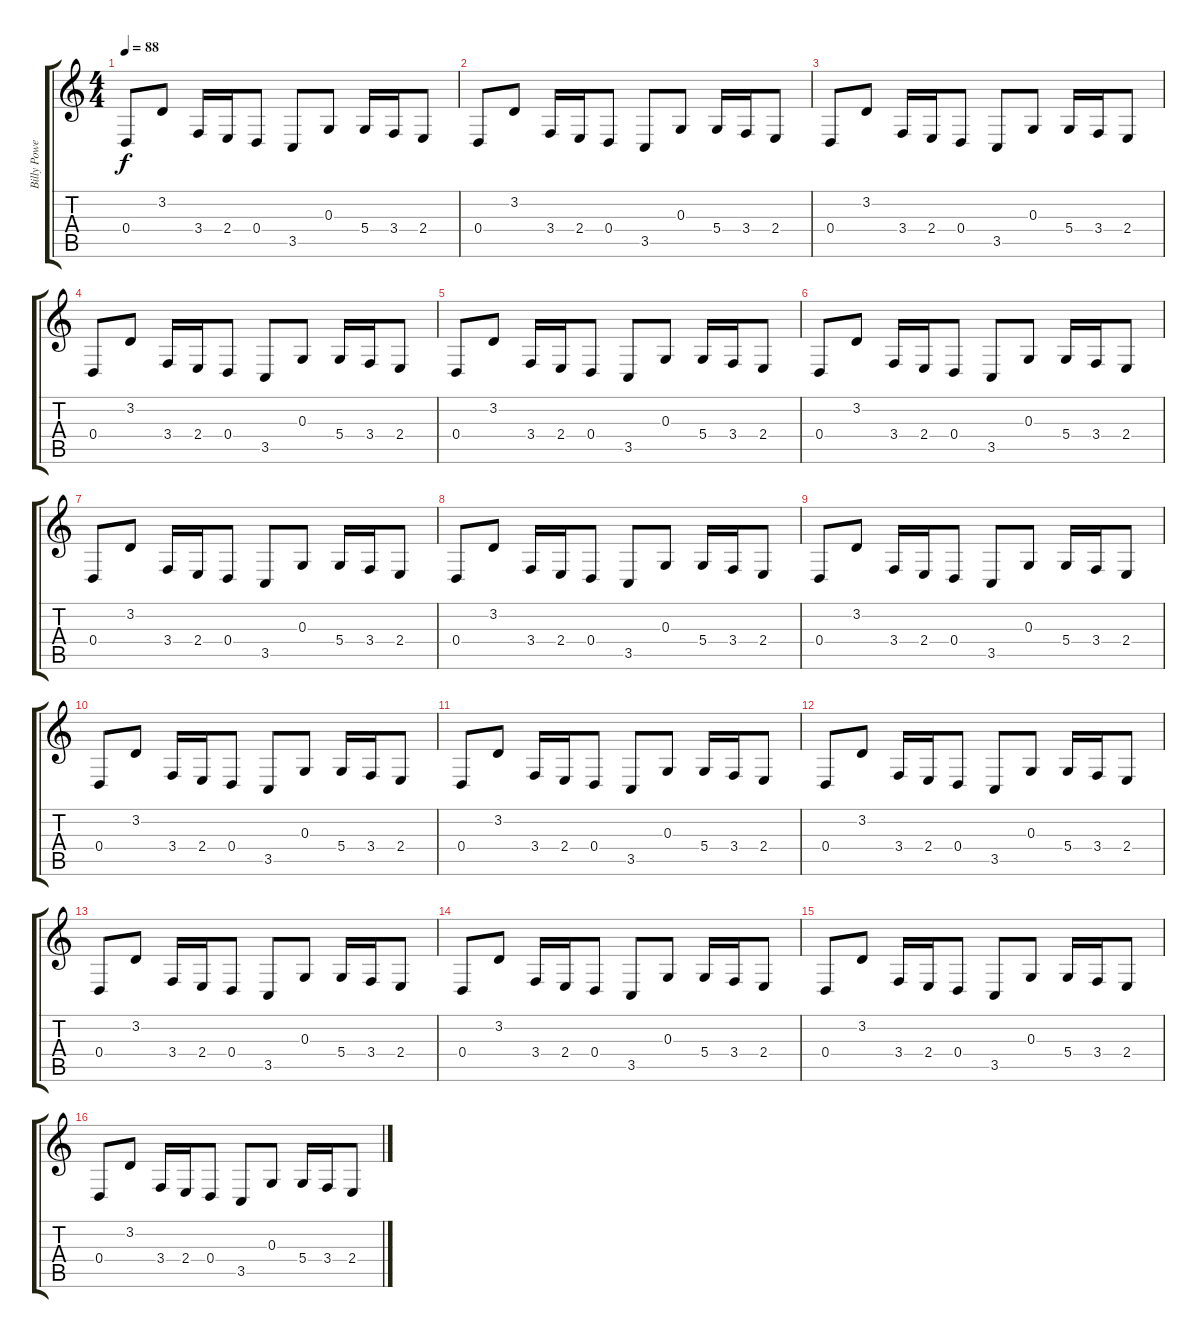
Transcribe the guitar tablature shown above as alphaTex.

\track ("Billy Powell - RH" "Billy Powe") {instrument brightacousticpiano}
\staff {score tabs}
\tuning (E4 B3 G3 D3 A2 E2) {hide}
\ts (4 4)
\tempo 88
\clef g2
\ks c
0.4.8{dy f instrument brightacousticpiano} 3.2.8 3.4.16 2.4.16 0.4.8 3.5.8 0.3.8 5.4.16 3.4.16 2.4.8 |
0.4.8{instrument brightacousticpiano} 3.2.8 3.4.16 2.4.16 0.4.8 3.5.8 0.3.8 5.4.16 3.4.16 2.4.8 |
0.4.8{instrument brightacousticpiano} 3.2.8 3.4.16 2.4.16 0.4.8 3.5.8 0.3.8 5.4.16 3.4.16 2.4.8 |
0.4.8{instrument brightacousticpiano} 3.2.8 3.4.16 2.4.16 0.4.8 3.5.8 0.3.8 5.4.16 3.4.16 2.4.8 |
0.4.8{instrument brightacousticpiano} 3.2.8 3.4.16 2.4.16 0.4.8 3.5.8 0.3.8 5.4.16 3.4.16 2.4.8 |
0.4.8{instrument brightacousticpiano} 3.2.8 3.4.16 2.4.16 0.4.8 3.5.8 0.3.8 5.4.16 3.4.16 2.4.8 |
0.4.8{instrument brightacousticpiano} 3.2.8 3.4.16 2.4.16 0.4.8 3.5.8 0.3.8 5.4.16 3.4.16 2.4.8 |
0.4.8{instrument brightacousticpiano} 3.2.8 3.4.16 2.4.16 0.4.8 3.5.8 0.3.8 5.4.16 3.4.16 2.4.8 |
0.4.8{instrument brightacousticpiano} 3.2.8 3.4.16 2.4.16 0.4.8 3.5.8 0.3.8 5.4.16 3.4.16 2.4.8 |
0.4.8{instrument brightacousticpiano} 3.2.8 3.4.16 2.4.16 0.4.8 3.5.8 0.3.8 5.4.16 3.4.16 2.4.8 |
0.4.8{instrument brightacousticpiano} 3.2.8 3.4.16 2.4.16 0.4.8 3.5.8 0.3.8 5.4.16 3.4.16 2.4.8 |
0.4.8{instrument brightacousticpiano} 3.2.8 3.4.16 2.4.16 0.4.8 3.5.8 0.3.8 5.4.16 3.4.16 2.4.8 |
0.4.8{instrument brightacousticpiano} 3.2.8 3.4.16 2.4.16 0.4.8 3.5.8 0.3.8 5.4.16 3.4.16 2.4.8 |
0.4.8{instrument brightacousticpiano} 3.2.8 3.4.16 2.4.16 0.4.8 3.5.8 0.3.8 5.4.16 3.4.16 2.4.8 |
0.4.8{instrument brightacousticpiano} 3.2.8 3.4.16 2.4.16 0.4.8 3.5.8 0.3.8 5.4.16 3.4.16 2.4.8 |
0.4.8{instrument brightacousticpiano} 3.2.8 3.4.16 2.4.16 0.4.8 3.5.8 0.3.8 5.4.16 3.4.16 2.4.8
